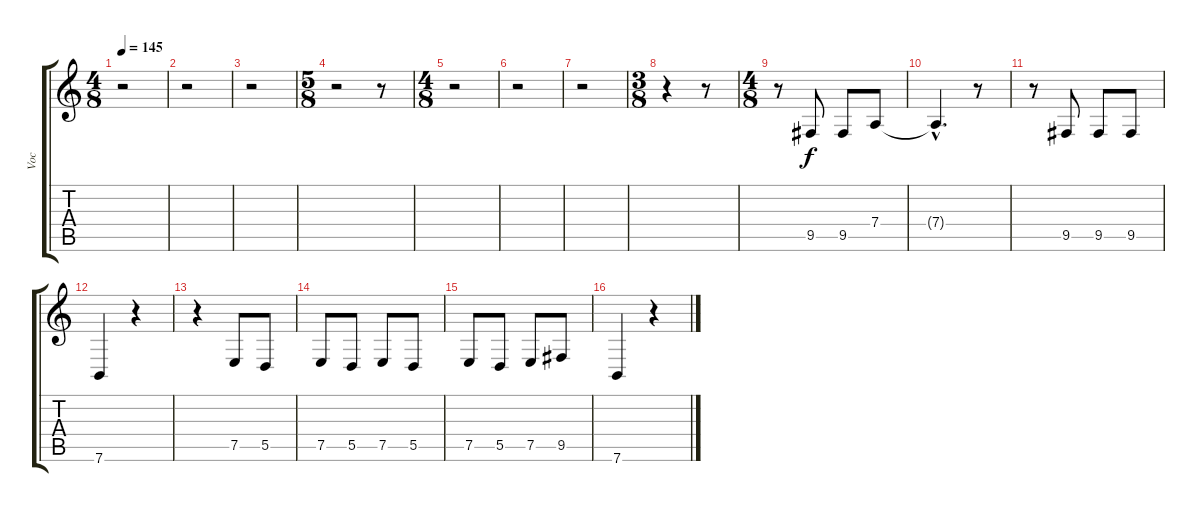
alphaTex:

\track ("Voc" "Voc") {instrument lead8bassandlead}
\staff {score tabs}
\tuning (E4 B3 G3 D3 A2 E2) {hide}
\ts (4 8)
\tempo 145
\clef g2
\ks c
r.2{dy f} |
r.2 |
r.2 |
\ts (5 8)
r.2 r.8 |
\ts (4 8)
r.2 |
r.2 |
r.2 |
\ts (3 8)
r.4 r.8 |
\ts (4 8)
r.8 9.5.8 9.5.8 7.4.8 |
7.4{hac t}.4{d} r.8 |
r.8 9.5.8 9.5.8 9.5.8 |
7.6.4 r.4 |
r.4 7.5.8 5.5.8 |
7.5.8 5.5.8 7.5.8 5.5.8 |
7.5.8 5.5.8 7.5.8 9.5.8 |
7.6.4 r.4
